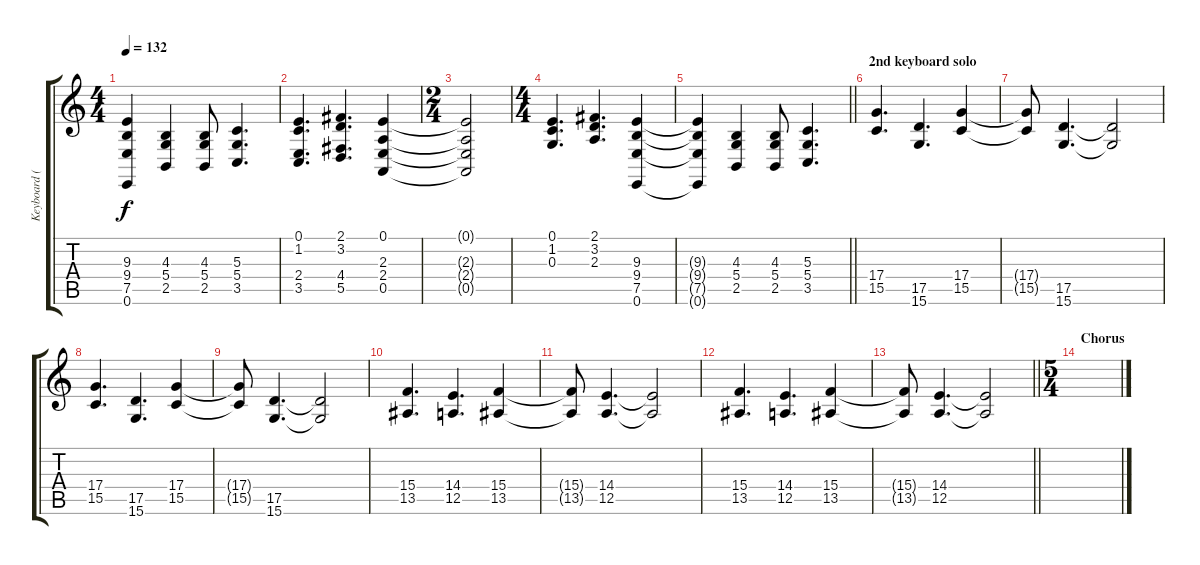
\track ("Keyboard (other)" "Keyboard (") {instrument drawbarorgan}
\staff {score tabs}
\tuning (E4 B3 G3 D3 A2 E2) {hide}
\ts (4 4)
\tempo 132
\clef g2
\ks c
(9.3{t} 9.4{t} 7.5{t} 0.6{t}).4{dy f} (4.3 5.4 2.5).4 (4.3 5.4 2.5).8 (5.3 5.4 3.5).4{d} |
(0.1 1.2 2.4 3.5).4{d} (2.1 3.2 4.4 5.5).4{d} (0.1 2.3 2.4 0.5).4 |
\ts (2 4)
(0.1{t} 2.3{t} 2.4{t} 0.5{t}).2 |
\ts (4 4)
(0.1 1.2 0.3).4{d} (2.1 3.2 2.3).4{d} (9.3 9.4 7.5 0.6).4 |
\barLineRight lightlight
(9.3{t} 9.4{t} 7.5{t} 0.6{t}).4 (4.3 5.4 2.5).4 (4.3 5.4 2.5).8 (5.3 5.4 3.5).4{d} |
\section ("" "2nd keyboard solo")
(17.4 15.5).4{d} (17.5 15.6).4{d} (17.4 15.5).4 |
(17.4{t} 15.5{t}).8 (17.5 15.6).4{d} (17.5{t} 15.6{t}).2 |
(17.4 15.5).4{d} (17.5 15.6).4{d} (17.4 15.5).4 |
(17.4{t} 15.5{t}).8 (17.5 15.6).4{d} (17.5{t} 15.6{t}).2 |
(15.4 13.5).4{d} (14.4 12.5).4{d} (15.4 13.5).4 |
(15.4{t} 13.5{t}).8 (14.4 12.5).4{d} (14.4{t} 12.5{t}).2 |
(15.4 13.5).4{d} (14.4 12.5).4{d} (15.4 13.5).4 |
\barLineRight lightlight
(15.4{t} 13.5{t}).8 (14.4 12.5).4{d} (14.4{t} 12.5{t}).2 |
\ts (5 4)
\section ("" "Chorus")
